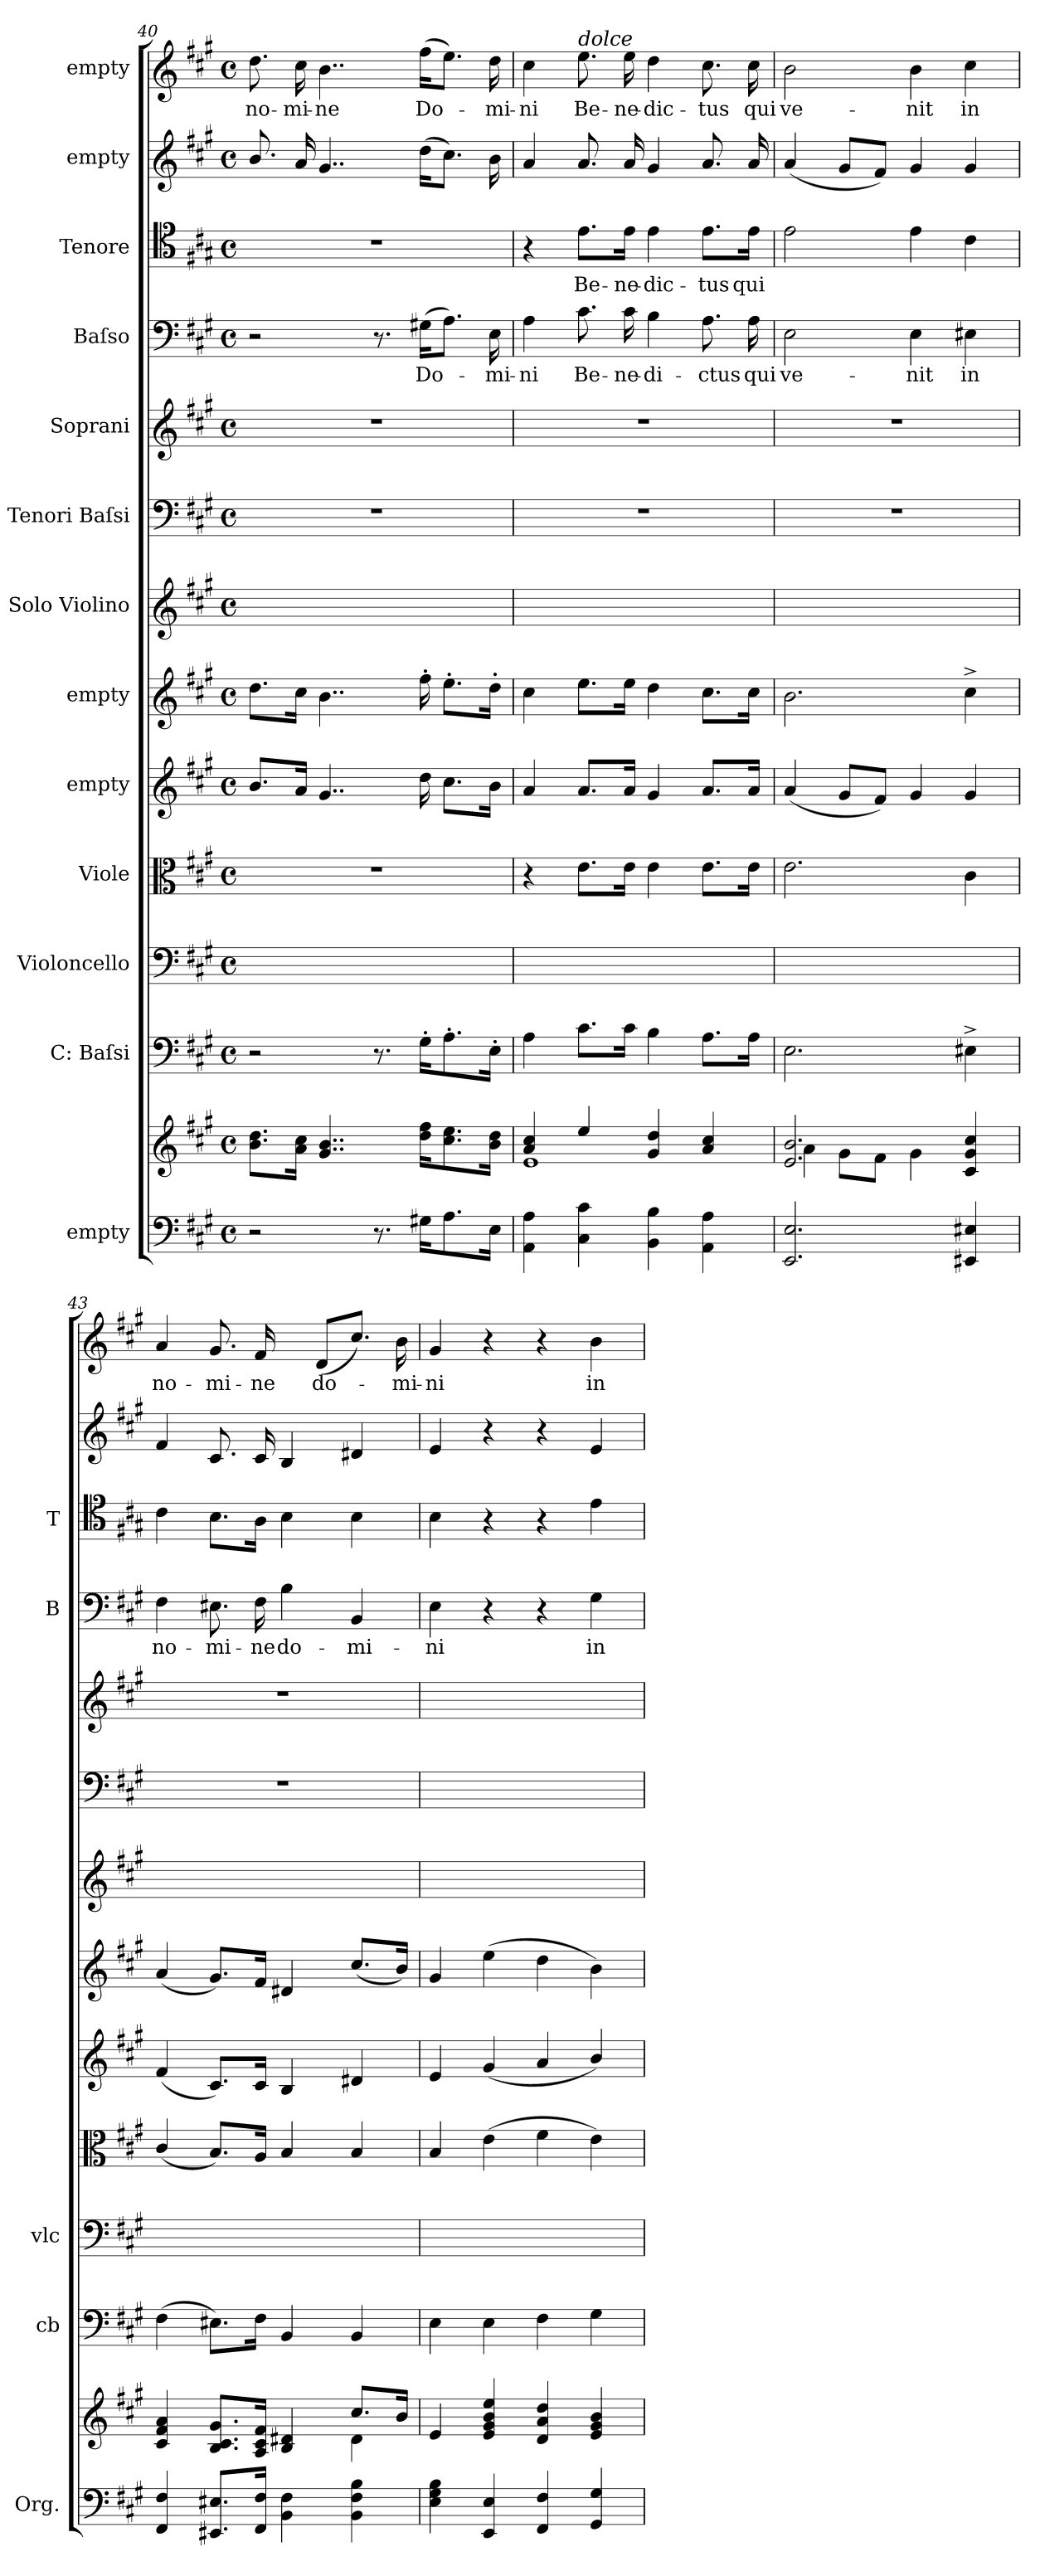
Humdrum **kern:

**kern	**kern	**kern	**kern	**kern	**kern	**kern	**kern	**kern	**kern	**kern	**text	**kern	**text	**kern	**kern	**text
*part13	*part13	*part12	*part11	*part10	*part9	*part8	*part7	*part6	*part5	*part4	*part4	*part3	*part3	*part2	*part1	*part1
*staff14	*staff13	*staff12	*staff11	*staff10	*staff9	*staff8	*staff7	*staff6	*staff5	*staff4	*staff4	*staff3	*staff3	*staff2	*staff1	*staff1
*I"empty	*	*I"C: Baſsi	*I"Violoncello	*I"Viole	*I"empty	*I"empty	*I"Solo Violino	*I"Tenori Baſsi	*I"Soprani	*I"Baſso	*	*I"Tenore	*	*I"empty	*I"empty	*
*I'Org.	*	*I'cb	*I'vlc	*	*	*	*	*	*	*I'B	*	*I'T	*	*	*	*
*clefF4	*clefG2	*clefF4	*clefF4	*clefC3	*clefG2	*clefG2	*clefG2	*clefF4	*clefG2	*clefF4	*	*clefC4	*	*clefG2	*clefG2	*
*k[f#c#g#]	*k[f#c#g#]	*k[f#c#g#]	*k[f#c#g#]	*k[f#c#g#]	*k[f#c#g#]	*k[f#c#g#]	*k[f#c#g#]	*k[f#c#g#]	*k[f#c#g#]	*k[f#c#g#]	*	*k[f#c#g#]	*	*k[f#c#g#]	*k[f#c#g#]	*
*A:	*A:	*A:	*A:	*A:	*A:	*A:	*A:	*A:	*A:	*A:	*	*A:	*	*A:	*A:	*
*M4/4	*M4/4	*M4/4	*M4/4	*M4/4	*M4/4	*M4/4	*M4/4	*M4/4	*M4/4	*M4/4	*	*M4/4	*	*M4/4	*M4/4	*
*met(c)	*met(c)	*met(c)	*met(c)	*met(c)	*met(c)	*met(c)	*met(c)	*met(c)	*met(c)	*met(c)	*	*met(c)	*	*met(c)	*met(c)	*
=40	=40	=40	=40	=40	=40	=40	=40	=40	=40	=40	=40	=40	=40	=40	=40	=40
2r	8.b\ 8.dd\L	2r	2ryy	1r	8.b/L	8.dd\L	8.dd\Lyy	1r	1r	2r	.	1r	.	8.b/	8.dd\	no-
.	16a\ 16cc#\Jk	.	.	.	16a/Jk	16cc#\Jk	16cc#\Jkyy	.	.	.	.	.	.	16a/	16cc#\	-mi-
.	4..g#/ 4..b/	.	.	.	4..g#/	4..b\	4..b\yy	.	.	.	.	.	.	4..g#/	4..b\	-ne
8.r	.	8.r	8.ryy	.	.	.	.	.	.	8.r	.	.	.	.	.	.
16G#X\KL	16dd\ 16ff#\KL	16G#'\KL	16G#'\KLyy	.	16dd\	16ff#'\	16ff#'\yy	.	.	(16G#X\KL	Do-	.	.	(16dd\KL	(16ff#\KL	Do-
8.A\	8.cc#\ 8.ee\	8.A'\	8.A'\yy	.	8.cc#\L	8.ee'\L	8.ee'\Lyy	.	.	8.A\J)	.	.	.	8.cc#\J)	8.ee\J)	.
16E\Jk	16b\ 16dd\Jk	16E'\Jk	16E'\Jkyy	.	16b\Jk	16dd'\Jk	16dd'\Jkyy	.	.	16E\	-mi-	.	.	16b\	16dd\	-mi-
=41	=41	=41	=41	=41	=41	=41	=41	=41	=41	=41	=41	=41	=41	=41	=41	=41
*	*^	*	*	*	*	*	*	*	*	*	*	*	*	*	*	*
4AA\ 4A\	4a/ 4cc#/	1e	4A\	4A\yy	4r	4a/	4cc#\	4cc#\yy	1r	1r	4A\	-ni	4r	.	4a/	4cc#\	-ni
!	!	!	!	!	!	!	!	!	!	!	!	!	!	!	!	!LO:TX:a:i:t=dolce	!
4C#\ 4c#\	4ee/	.	8.c#\L	8.c#\Lyy	8.e\L	8.a/L	8.ee\L	8.ee\Lyy	.	.	8.c#\	Be-	8.e\L	Be-	8.a/	8.ee\	Be-
.	.	.	16c#\Jk	16c#\Jkyy	16e\Jk	16a/Jk	16ee\Jk	16ee\Jkyy	.	.	16c#\	-ne-	16e\Jk	-ne-	16a/	16ee\	-ne-
4BB\ 4B\	4g#/ 4dd/	.	4B\	4B\yy	4e\	4g#/	4dd\	4dd\yy	.	.	4B\	-di-	4e\	-dic-	4g#/	4dd\	-dic-
4AA\ 4A\	4a/ 4cc#/	.	8.A\L	8.A\Lyy	8.e\L	8.a/L	8.cc#\L	8.cc#\Lyy	.	.	8.A\	-ctus	8.e\L	-tus	8.a/	8.cc#\	-tus
.	.	.	16A\Jk	16A\Jkyy	16e\Jk	16a/Jk	16cc#\Jk	16cc#\Jkyy	.	.	16A\	qui	16e\Jk	qui	16a/	16cc#\	qui
=42	=42	=42	=42	=42	=42	=42	=42	=42	=42	=42	=42	=42	=42	=42	=42	=42	=42
2.EE/ 2.E/	2.e/ 2.b/	4a\	2.E\	2.E\yy	2.e\	(4a/	2.b\	2.b\yy	1r	1r	2E\	ve-	2e\	.	(4a/	2b\	ve-
.	.	8g#\L	.	.	.	8g#/L	.	.	.	.	.	.	.	.	8g#/L	.	.
.	.	8f#\J	.	.	.	8f#/J)	.	.	.	.	.	.	.	.	8f#/J)	.	.
.	.	4g#\	.	.	.	4g#/	.	.	.	.	4E\	-nit	4e\	.	4g#/	4b\	-nit
4EE#X/ 4E#X/	4c#/ 4g#/ 4cc#/	4ryy	4E#X^\	4E#X^\yy	4c#\	4g#/	4cc#^\	4cc#^\yy	.	.	4E#X\	in	4c#\	.	4g#/	4cc#\	in
=43	=43	=43	=43	=43	=43	=43	=43	=43	=43	=43	=43	=43	=43	=43	=43	=43	=43
4FF#/ 4F#/	4c#/ 4f#/ 4a/	2ryy	(4F#\	(4F#\yy	(4c#/	(4f#/	(4a/	(4a/yy	1r	1r	4F#\	no-	4c#\	.	4f#/	4a/	no-
8.EE#X/ 8.E#X/L	8.B/ 8.c#/ 8.g#/L	.	8.E#X\L)	8.E#X\Lyy)	8.B/L)	8.c#/L)	8.g#/L)	8.g#/Lyy)	.	.	8.E#X\	-mi-	8.B\L	.	8.c#/	8.g#/	-mi-
16FF#/ 16F#/Jk	16A/ 16c#/ 16f#/Jk	.	16F#\Jk	16F#\Jkyy	16A/Jk	16c#/Jk	16f#/Jk	16f#/Jkyy	.	.	16F#\	-ne	16A\Jk	.	16c#/	16f#/	-ne
4BB\ 4F#\	4B/ 4d#X/	4ryy	4BB/	4BB/yy	4B/	4B/	4d#X/	4d#X/yy	.	.	4B\	do-	4B\	.	4B/	8ryy	.
.	.	.	.	.	.	.	.	.	.	.	.	.	.	.	.	(8d/L	do-
4BB\ 4F#\ 4B\	8.cc#/L	4d#\	4BB/	4BB/yy	4B/	4d#X/	(8.cc#/L	(8.cc#/Lyy	.	.	4BB/	-mi-	4B\	.	4d#X/	8.cc#/J)	.
.	16b/Jk	.	.	.	.	.	16b/Jk)	16b/Jkyy)	.	.	.	.	.	.	.	16b\	-mi-
*	*v	*v	*	*	*	*	*	*	*	*	*	*	*	*	*	*	*
=44	=44	=44	=44	=44	=44	=44	=44	=44	=44	=44	=44	=44	=44	=44	=44	=44
4E\ 4G#\ 4B\	4e/	4E\	4E\yy	4B/	4e/	4g#/	4g#/yy	1ryy	1ryy	4E\	-ni	4B\	.	4e/	4g#/	-ni
4EE/ 4E/	4e/ 4g#/ 4b/ 4ee/	4E\	4E\yy	(4e\	(4g#/	(4ee\	(4ee\yy	.	.	4r	.	4r	.	4r	4r	.
4FF#/ 4F#/	4d/ 4a/ 4dd/	4F#\	4F#\yy	4f#\	4a/	4dd\	4dd\yy	.	.	4r	.	4r	.	4r	4r	.
4GG#/ 4G#/	4e/ 4g#/ 4b/	4G#\	4G#\yy	4e\)	4b/)	4b\)	4b\yy)	.	.	4G#\	in	4e\	.	4e/	4b\	in
=	=	=	=	=	=	=	=	=	=	=	=	=	=	=	=	=
*-	*-	*-	*-	*-	*-	*-	*-	*-	*-	*-	*-	*-	*-	*-	*-	*-
